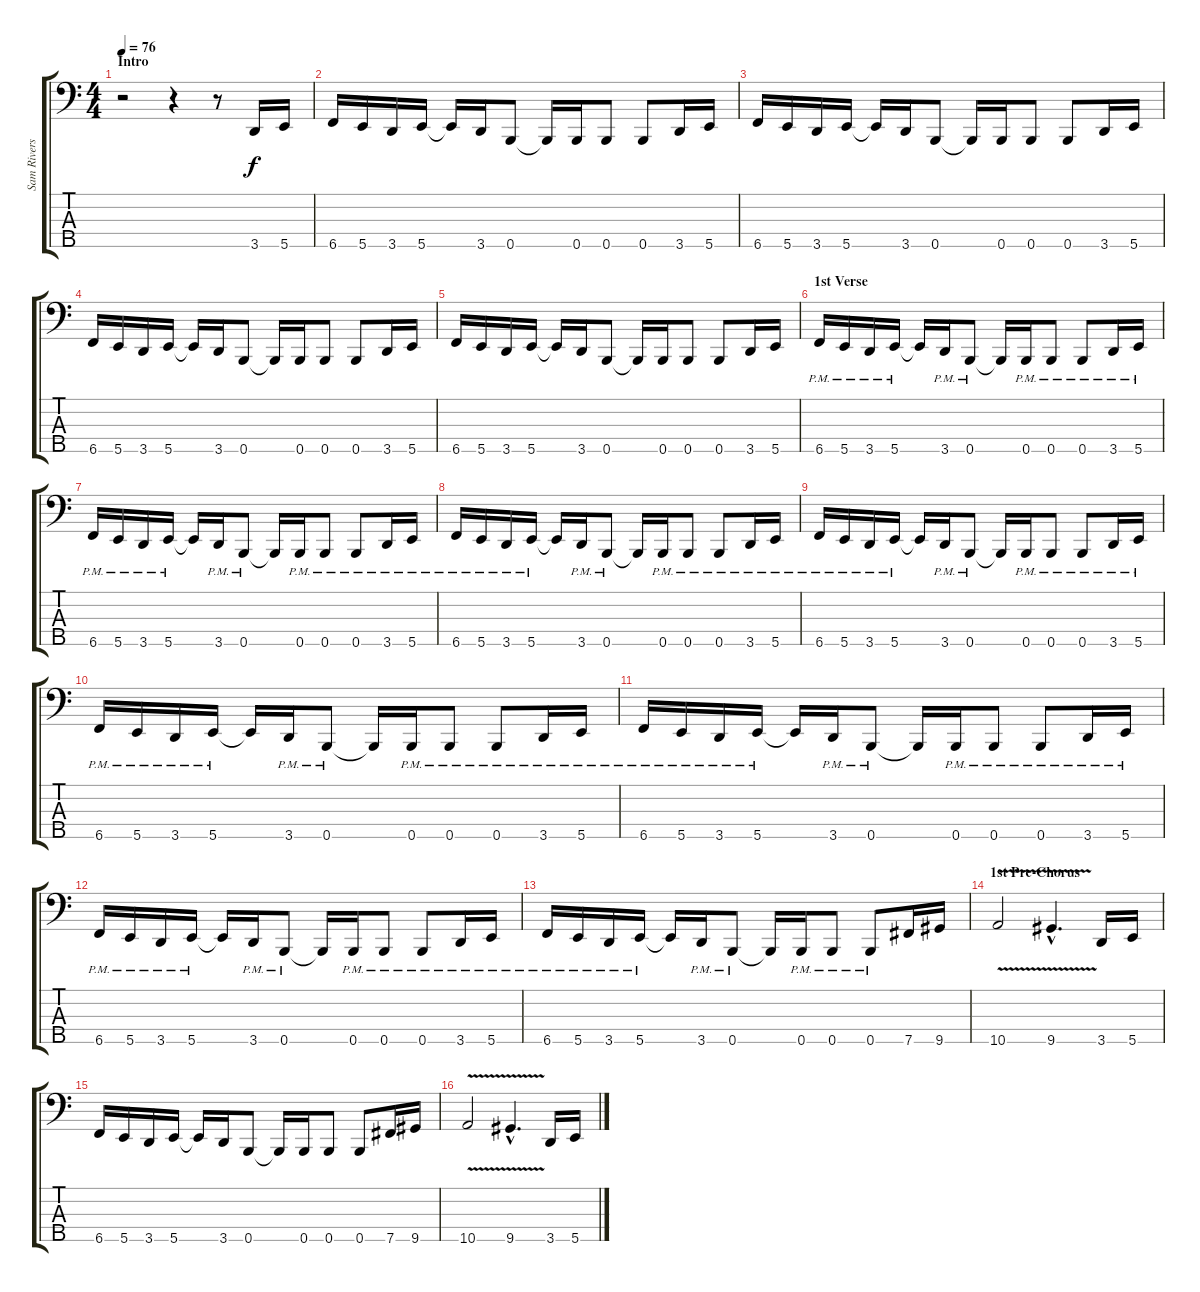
\track ("Sam Rivers" "Sam Rivers") {instrument electricbassfinger}
\staff {score tabs}
\tuning (G2 D2 A1 E1 B0) {hide}
\ts (4 4)
\section ("" "Intro")
\tempo 76
\clef f4
\ks c
r.2{dy f instrument electricbassfinger} r.4 r.8 3.5.16 5.5.16 |
6.5.16 5.5.16 3.5.16 5.5.16 5.5{t}.16 3.5.16 0.5.8 0.5{t}.16 0.5.16 0.5.8 0.5.8 3.5.16 5.5.16 |
6.5.16 5.5.16 3.5.16 5.5.16 5.5{t}.16 3.5.16 0.5.8 0.5{t}.16 0.5.16 0.5.8 0.5.8 3.5.16 5.5.16 |
6.5.16 5.5.16 3.5.16 5.5.16 5.5{t}.16 3.5.16 0.5.8 0.5{t}.16 0.5.16 0.5.8 0.5.8 3.5.16 5.5.16 |
6.5.16 5.5.16 3.5.16 5.5.16 5.5{t}.16 3.5.16 0.5.8 0.5{t}.16 0.5.16 0.5.8 0.5.8 3.5.16 5.5.16 |
\section ("" "1st Verse")
6.5{pm}.16 5.5{pm}.16 3.5{pm}.16 5.5{pm}.16 5.5{t}.16 3.5{pm}.16 0.5{pm}.8 0.5{t}.16 0.5{pm}.16 0.5{pm}.8 0.5{pm}.8 3.5{pm}.16 5.5{pm}.16 |
6.5{pm}.16 5.5{pm}.16 3.5{pm}.16 5.5{pm}.16 5.5{t}.16 3.5{pm}.16 0.5{pm}.8 0.5{t}.16 0.5{pm}.16 0.5{pm}.8 0.5{pm}.8 3.5{pm}.16 5.5{pm}.16 |
6.5{pm}.16 5.5{pm}.16 3.5{pm}.16 5.5{pm}.16 5.5{t}.16 3.5{pm}.16 0.5{pm}.8 0.5{t}.16 0.5{pm}.16 0.5{pm}.8 0.5{pm}.8 3.5{pm}.16 5.5{pm}.16 |
6.5{pm}.16 5.5{pm}.16 3.5{pm}.16 5.5{pm}.16 5.5{t}.16 3.5{pm}.16 0.5{pm}.8 0.5{t}.16 0.5{pm}.16 0.5{pm}.8 0.5{pm}.8 3.5{pm}.16 5.5{pm}.16 |
6.5{pm}.16 5.5{pm}.16 3.5{pm}.16 5.5{pm}.16 5.5{t}.16 3.5{pm}.16 0.5{pm}.8 0.5{t}.16 0.5{pm}.16 0.5{pm}.8 0.5{pm}.8 3.5{pm}.16 5.5{pm}.16 |
6.5{pm}.16 5.5{pm}.16 3.5{pm}.16 5.5{pm}.16 5.5{t}.16 3.5{pm}.16 0.5{pm}.8 0.5{t}.16 0.5{pm}.16 0.5{pm}.8 0.5{pm}.8 3.5{pm}.16 5.5{pm}.16 |
6.5{pm}.16 5.5{pm}.16 3.5{pm}.16 5.5{pm}.16 5.5{t}.16 3.5{pm}.16 0.5{pm}.8 0.5{t}.16 0.5{pm}.16 0.5{pm}.8 0.5{pm}.8 3.5{pm}.16 5.5{pm}.16 |
6.5{pm}.16 5.5{pm}.16 3.5{pm}.16 5.5{pm}.16 5.5{t}.16 3.5{pm}.16 0.5{pm}.8 0.5{t}.16 0.5{pm}.16 0.5{pm}.8 0.5{pm}.8 7.5.16 9.5.16 |
\section ("" "1st Pre-Chorus")
10.5{v}.2 9.5{v hac}.4{d} 3.5.16 5.5.16 |
6.5.16 5.5.16 3.5.16 5.5.16 5.5{t}.16 3.5.16 0.5.8 0.5{t}.16 0.5.16 0.5.8 0.5.8 7.5.16 9.5.16 |
10.5{v}.2 9.5{v hac}.4{d} 3.5.16 5.5.16
